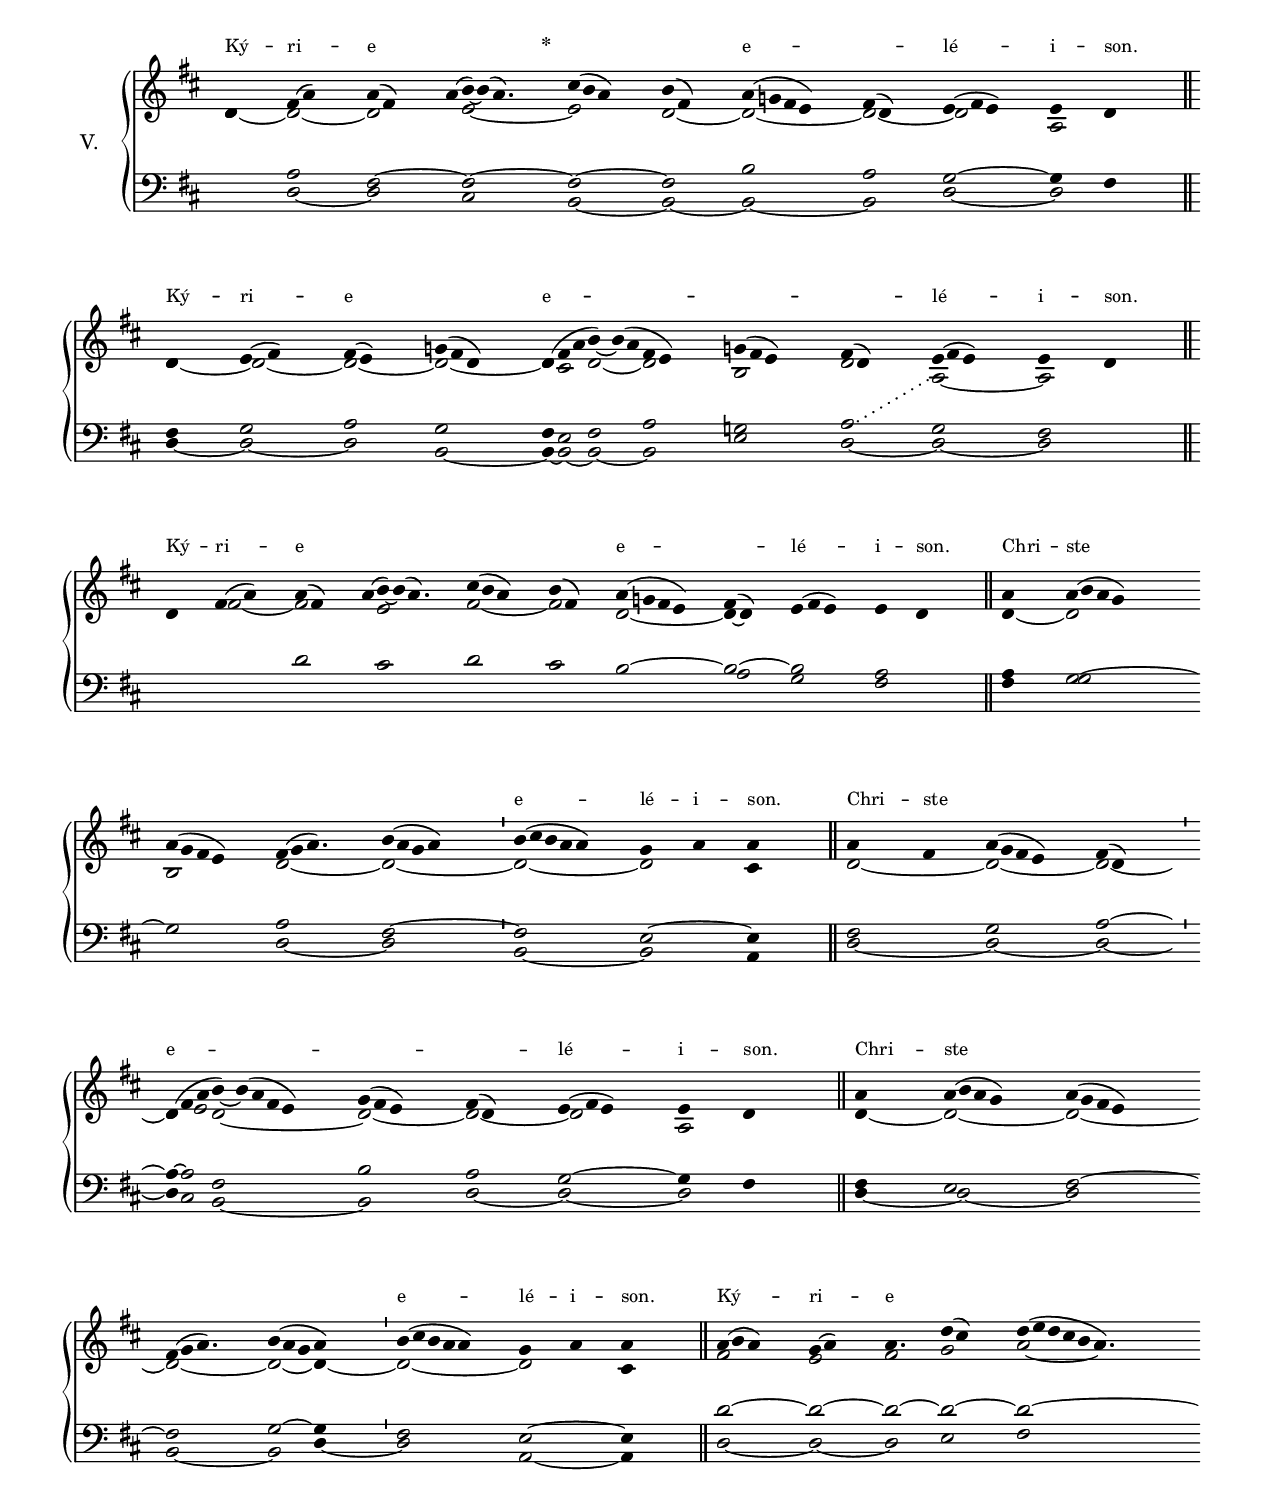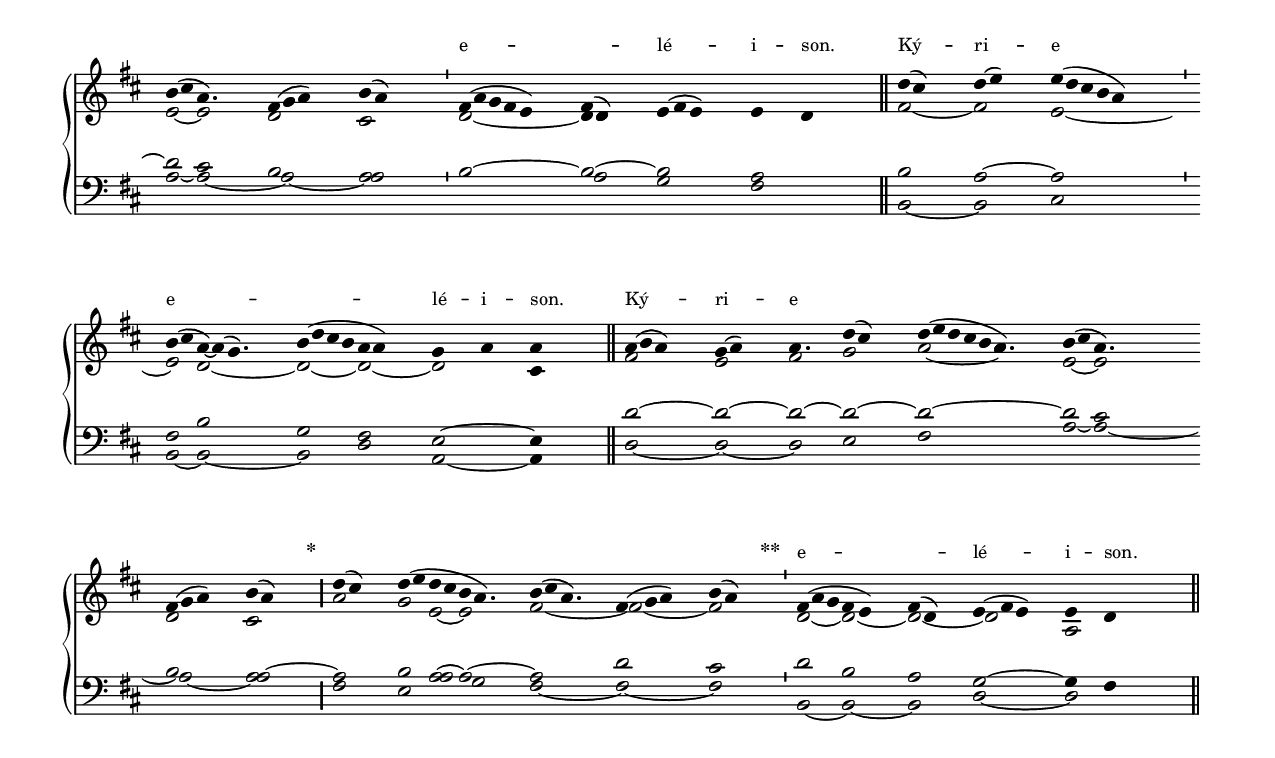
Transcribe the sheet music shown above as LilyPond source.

\version "2.18"
\include "gregorian.ly"
\include "noh2.ily"

%Page reference: page v.128
%(volume.page)

global = {
 \key d \major
 \cadenzaOn 
 \override Glissando #'thickness = #2.0
}

chantText = \lyricmode {
Ký -- ri -- e _ 
\set stanza = " * " _ _ e -- _ lé -- i -- son. 
Ký -- ri -- e _ e -- _ _ lé -- i -- son. 
Ký -- ri -- e _ _ _ e -- _ lé -- i -- son. 
Chri -- ste _ _ _ e -- lé -- i -- son. 
Chri -- ste _ _ e -- _ _ lé -- i -- son. 
Chri -- ste _ _ _ e -- lé -- i -- son. 
Ký -- ri -- e _ _ _ _ _ e -- _ lé -- i -- son. 
Ký -- ri -- e e -- _ lé -- i -- son. 
Ký -- ri -- e _ _ _ _ _ 
\set stanza = " * " 
_ _ _ _ _ 
\set stanza = " ** "  e -- _ lé -- i -- son. }

chantMusic = {
\tieDown   d'4 fis'4 ( a'4) a'4 ( fis'4) a'4 ( b'4) ~ b'4 ( a'4.) cis''4 ( b'4 a'4) b'4 ( fis'4)  a'4 ( g'!4 fis'4 e'4) fis'4 ( d'4) e'4 ( fis'4 e'4) e'4 d'4 \finalis
 \forceBreak
 d'4 e'4 ( fis'4)  fis'4 ( e'4) g'!4 ( fis'4 d'4)  d'4 ( fis'4 a'4 b'4) ~ b'4 ( a'4 fis'4 e'4) g'!4 ( fis'4 e'4) fis'4 ( d'4) e'4 ( fis'4 e'4) e'4 d'4 \finalis
 \forceBreak
 d'4 fis'4 ( a'4) a'4 ( fis'4) a'4 ( b'4) ~ b'4 ( a'4.) cis''4 ( b'4 a'4) b'4 ( fis'4)  a'4 ( g'!4 fis'4 e'4) fis'4 ( d'4) e'4 ( fis'4 e'4) e'4 d'4 \finalis
 a'4  a'4 ( b'4 a'4 g'4) \forceBreak
 a'4 ( g'4 fis'4 e'4) fis'4 ( g'4 a'4.) b'4 ( a'4 g'4 a'4) \divisioMinima
 b'4 ( cis''4 b'4 a'4 a'4)  g'4 a'4 a'4 \finalis
 a'4  fis'4 a'4 ( g'4 fis'4 e'4) fis'4 ( d'4) \divisioMinima
 \forceBreak
  d'4 ( fis'4 a'4 b'4) ~ b'4 ( a'4 fis'4 e'4) g'4 ( fis'4 e'4) fis'4 ( d'4) e'4 ( fis'4 e'4) e'4 d'4 \finalis
 a'4  a'4 ( b'4 a'4 g'4) a'4 ( g'4 fis'4 e'4) \forceBreak
 fis'4 ( g'4 a'4.) b'4 ( a'4 g'4 a'4) \divisioMinima
 b'4 ( cis''4 b'4 a'4 a'4)  g'4 a'4 a'4 \finalis
 a'4 ( b'4 a'4)  g'4 ( a'4) a'4. d''4 ( cis''4) d''4 ( e''4 d''4 cis''4 b'4 a'4.) \forceBreak
 b'4 ( cis''4 a'4.) fis'4 ( g'4 a'4) b'4 ( a'4) \divisioMinima
  fis'4 ( a'4 g'4 fis'4 e'4) fis'4 ( d'4) e'4 ( fis'4 e'4) e'4 d'4 \finalis
 d''4 ( cis''4) d''4 ( e''4) e''4 ( d''4 cis''4 b'4 a'4) \divisioMinima
 \forceBreak
  b'4 ( cis''4 a'4) ~ a'4 ( g'4.) b'4 ( d''4 cis''4 b'4 a'4 a'4) g'4 a'4 a'4 \finalis
 a'4 ( b'4 a'4)  g'4 ( a'4) a'4. d''4 ( cis''4) d''4 ( e''4 d''4 cis''4 b'4 a'4.) b'4 ( cis''4 a'4.) \forceBreak
 fis'4 ( g'4 a'4) b'4 ( a'4) \divisioMaior
 d''4 ( cis''4) d''4 ( e''4 d''4 cis''4 b'4 a'4.)  b'4 ( cis''4 a'4.) fis'4 ( g'4 a'4) b'4 ( a'4) \divisioMinima
  fis'4 ( a'4 g'4 fis'4 e'4) fis'4 ( d'4) e'4 ( fis'4 e'4) e'4 d'4 \finalis

}

altoMusic = {
d'4 ~ d'2 ~ d'2*3/2 e'2*7/4 ~ e'2*3/2 d'2 ~ d'2*4/2 ~ d'2 ~ d'2*3/2 a2 \finalis
d'4 ~ d'2 ~ d'2 ~ d'2*3/2 ~ d'4 cis'2 d'2*3/2 ~ d'2 b2*3/2 d'2 a2*3/2 ~ a2 \finalis
r4 fis'2 ~ fis'2*3/2 e'2*7/4 fis'2*3/2 ~ fis'2 d'2*4/2 ~ d'4 ~ d'4 r2*5/2 \finalis
d'4 ~ d'2*4/2 b2*4/2 d'2*7/4 ~ d'2*4/2 ~ \divisioMinima
d'2*5/2 ~ d'2 cis'4 \finalis
d'2 ~ d'2*4/2 ~ d'2 ~ d'4 e'2 d'2*5/2 ~ d'2*3/2 ~ d'2 ~ d'2*3/2 a2 \finalis
d'4 ~ d'2*4/2 ~ d'2*4/2 ~ d'2*7/4 ~ d'2*3/2 ~ d'4 ~ \divisioMinima
d'2*5/2 ~ d'2 cis'4 \finalis
fis'2*3/2 e'2 fis'2*3/4 g'2 a'2*10/4 ~ a'4. e'2 ~ e'2*3/4 d'2*3/2 cis'2 d'2*5/2 ~ d'4 -\tweak Glissando.Y-offset #-0.8 \glissando d'4 r2*5/2 \finalis
fis'2 ~ fis'2 e'2*5/2 ~ e'2 d'2*7/4 ~ d'2*4/2 ~ d'2 ~ d'2 cis'4 \finalis
fis'2*3/2 e'2 fis'2*3/4 g'2 a'2*10/4 ~ a'4. e'2 ~ e'2*3/4 d'2*3/2 cis'2 \divisioMaior
a'2 g'2 e'2 ~ e'2*5/4 fis'2*7/4 ~ fis'2*3/2 ~ fis'2 d'2*3/2 ~ d'2 ~ d'2 ~ d'2*3/2 a2 \finalis
}

tenorMusic = {
r4 a2 fis2*3/2 ~ fis2*7/4 ~ fis2*3/2 ~ fis2 b2*4/2 a2 g2*3/2 ~ g4 fis4 \finalis
fis4 g2 a2 g2*3/2 fis4 e2 fis2*3/2 a2 g!2*3/2 a2 g2*3/2 fis2 \finalis
r4 r2 d'2*3/2 cis'2*7/4 d'2*3/2 cis'2 b2*4/2 ~ b2 ~ b2*3/2 a2 \finalis
a4 g2*4/2 ~ g2*4/2 a2*7/4 fis2*4/2 ~ \divisioMinima
fis2*5/2 e2 ~ e4 \finalis
fis2 g2*4/2 a2 ~ \divisioMinima
a4 ~ a2 fis2*5/2 b2*3/2 a2 g2*3/2 ~ g4 fis4 \finalis
fis4 e2*4/2 fis2*4/2 ~ fis2*7/4 g2*3/2 ~ g4 \divisioMinima
fis2*5/2 e2 ~ e4 \finalis
d'2*3/2 ~ d'2 ~ d'2*3/4 ~ d'2 ~ d'2*13/4 ~ d'2 cis'2*3/4 b2*3/2 \shiftRight a2 \divisioMinima
b2*5/2 ~ b2 ~ b2*3/2 a2 \finalis
b2 a2 ~ a2*5/2 \divisioMinima
fis2 b2*7/4 g2*4/2 fis2 e2 ~ e4 \finalis
d'2*3/2 ~ d'2 ~ d'2*3/4 ~ d'2 ~ d'2*13/4 ~ d'2 cis'2*3/4 b2*3/2 \shiftRight a2 ~ \divisioMaior
a2 b2 a2 ~ a2*5/4 ~ a2*7/4 d'2*3/2 cis'2 \divisioMinima
d'2*3/2 b2 a2 g2*3/2 ~ g4 fis4 \finalis
}

bassMusic = {
r4 d2 ~ d2*3/2 cis2*7/4 b,2*3/2 ~ b,2 ~ b,2*4/2 ~ b,2 d2*3/2 ~ d2 \finalis
d4 ~ d2 ~ d2 b,2*3/2 ~ b,4 ~ b,2 ~ b,2*3/2 ~ b,2 e2*3/2 d2 ~ d2*3/2 ~ d2 \finalis
r4 r2*35/4 a2 g2*3/2 fis2 \finalis
fis4 \shiftRight g2*4/2 r2*4/2 d2*7/4 ~ d2*4/2 \divisioMinima
b,2*5/2 ~ b,2 a,4 \finalis
d2 ~ d2*4/2 ~ d2 ~ d4 cis2 b,2*5/2 ~ b,2*3/2 d2 ~ d2*3/2 ~ d2 \finalis
d4 ~ d2*4/2 ~ d2*4/2 b,2*7/4 ~ b,2*3/2 d4 ~ \divisioMinima
d2*5/2 a,2 ~ a,4 \finalis
d2*3/2 ~ d2 ~ d2*3/4 e2 fis2*13/4 a2 ~ a2*3/4 ~ a2*3/2 ~ a2 r2*5/2 a2 g2*3/2 fis2 \finalis
b,2 ~ b,2 cis2*5/2 b,2 ~ b,2*7/4 ~ b,2*4/2 d2 a,2 ~ a,4 \finalis
d2*3/2 ~ d2 ~ d2*3/4 e2 fis2*13/4 a2 ~ a2*3/4 ~ a2*3/2 ~ a2 \divisioMaior
fis2 e2 \shiftRight a2 g2*5/4 fis2*7/4 ~ fis2*3/2 ~ fis2 b,2*3/2 ~ b,2 ~ b,2 d2*3/2 ~ d2 \finalis
}

voiceLines = {
\voiceLineStyle


s2*89/4
\allowVoiceLineBreak
\voiceLine "down" "up" a2*2/2 a2*1/2


}

\score{
  <<
    \new Lyrics
    \new GrandStaff <<
      \set GrandStaff.autoBeaming = ##f
      \set GrandStaff.instrumentName = \markup \center-column {
        "V."
      }
      \new Staff = up <<
        \new Voice = "chant" {
          \voiceOne \global \chantMusic
        }
        \new Voice {
          \voiceTwo \global \altoMusic
        }
      >>

      \new Staff = down <<
        \clef bass
        \new Voice {
          \voiceOne \global \tenorMusic
        }
        \new Voice {
          \voiceTwo \global \bassMusic
        }
	\new Voice {
        \voiceThree \global \voiceLines
        }
      >>
    >>
    \context Lyrics {
      \lyricsto chant {
      \chantText
    }
    }
  >>
  \layout{
  }
  
}
